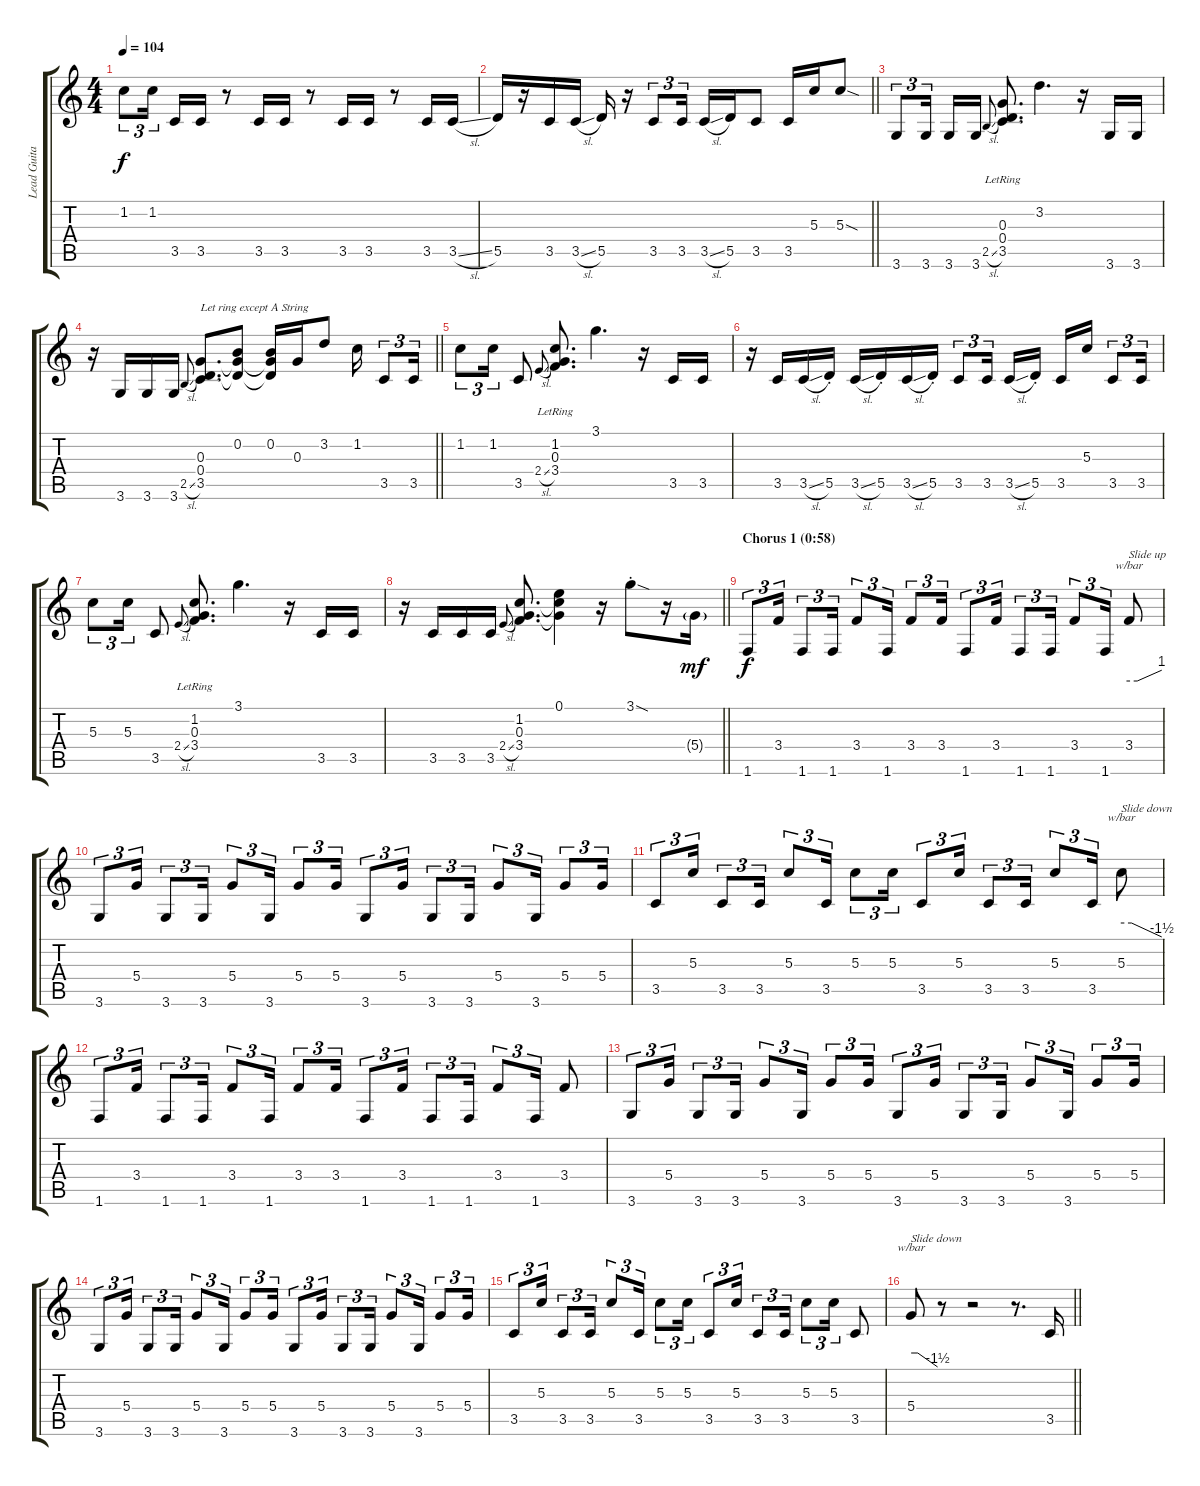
\track ("Lead Guitar" "Lead Guita") {instrument overdrivenguitar}
\staff {score tabs}
\tuning (E4 B3 G3 D3 A2 E2) {hide}
\ts (4 4)
\tempo 104
\clef g2
\ks c
1.2.8{tu (3 2) dy f} 1.2.16{tu (3 2) beam splitsecondary} 3.5.16 3.5.16 r.8 3.5.16 3.5.16 r.8 3.5.16 3.5.16 r.8 3.5.16 3.5{sl}.16 |
\barLineRight lightlight
5.5.16 r.16 3.5.16 3.5{sl}.16 5.5.16 r.16 3.5.8{tu (3 2)} 3.5.16{tu (3 2)} 3.5{sl}.16 5.5.16 3.5.8 3.5.16 5.3.16 5.3{sod}.8 |
3.6.8{tu (3 2)} 3.6.16{tu (3 2) beam splitsecondary} 3.6.16 3.6.16 2.5{sl}.8{gr onbeat} (0.3{lr} 0.4{lr} 3.5{lr}).8{d} 3.2.4{d} r.16 3.6.16 3.6.16 |
\barLineRight lightlight
r.16 3.6.16 3.6.16 3.6.16 2.5{sl}.8{gr onbeat} (0.3 0.4 3.5).8{d txt "Let ring except A String"} (0.2 0.3{t} 0.4{t}).8 (0.2 0.3{t} 0.4{t}).16 0.3.16 3.2.8 1.2.16 3.5.8{tu (3 2)} 3.5.16{tu (3 2)} |
1.2.8{tu (3 2)} 1.2.16{tu (3 2)} 3.5.8 2.4{sl}.8{gr onbeat} (1.2{lr} 0.3{lr} 3.4{lr}).8{d} 3.1.4{d} r.16 3.5.16 3.5.16 |
r.16 3.5.16 3.5{sl}.16 5.5{st}.16 3.5{sl}.16 5.5{st}.16 3.5{sl}.16 5.5{st}.16 3.5.8{tu (3 2)} 3.5.16{tu (3 2) beam splitsecondary} 3.5{sl}.16 5.5{st}.16 3.5.16 5.3.16 3.5.8{tu (3 2)} 3.5.16{tu (3 2)} |
5.3.8{tu (3 2)} 5.3.16{tu (3 2)} 3.5.8 2.4{sl}.8{gr onbeat} (1.2{lr} 0.3{lr} 3.4{lr}).8{d} 3.1.4{d} r.16 3.5.16 3.5.16 |
\barLineRight lightlight
r.16 3.5.16 3.5.16 3.5.16 2.4{sl}.8{gr onbeat} (1.2 0.3 3.4).8{d} (0.1 1.2{t} 0.3{t}).4 r.16 3.1{sod st}.8 r.16 5.4{g}.16{dy mf} |
\section ("" "Chorus 1 (0:58)")
1.6.8{tu (3 2) dy f} 3.4.16{tu (3 2)} 1.6.8{tu (3 2)} 1.6.16{tu (3 2)} 3.4.8{tu (3 2)} 1.6.16{tu (3 2)} 3.4.8{tu (3 2)} 3.4.16{tu (3 2)} 1.6.8{tu (3 2)} 3.4.16{tu (3 2)} 1.6.8{tu (3 2)} 1.6.16{tu (3 2)} 3.4.8{tu (3 2)} 1.6.16{tu (3 2)} 3.4.8{tbe (custom default 0 0 15 0 60 4) txt "Slide up"} |
3.6.8{tu (3 2)} 5.4.16{tu (3 2)} 3.6.8{tu (3 2)} 3.6.16{tu (3 2)} 5.4.8{tu (3 2)} 3.6.16{tu (3 2)} 5.4.8{tu (3 2)} 5.4.16{tu (3 2)} 3.6.8{tu (3 2)} 5.4.16{tu (3 2)} 3.6.8{tu (3 2)} 3.6.16{tu (3 2)} 5.4.8{tu (3 2)} 3.6.16{tu (3 2)} 5.4.8{tu (3 2)} 5.4.16{tu (3 2)} |
3.5.8{tu (3 2)} 5.3.16{tu (3 2)} 3.5.8{tu (3 2)} 3.5.16{tu (3 2)} 5.3.8{tu (3 2)} 3.5.16{tu (3 2)} 5.3.8{tu (3 2)} 5.3.16{tu (3 2)} 3.5.8{tu (3 2)} 5.3.16{tu (3 2)} 3.5.8{tu (3 2)} 3.5.16{tu (3 2)} 5.3.8{tu (3 2)} 3.5.16{tu (3 2)} 5.3.8{tbe (custom default 0 0 15 0 60 -6) txt "Slide down"} |
1.6.8{tu (3 2)} 3.4.16{tu (3 2)} 1.6.8{tu (3 2)} 1.6.16{tu (3 2)} 3.4.8{tu (3 2)} 1.6.16{tu (3 2)} 3.4.8{tu (3 2)} 3.4.16{tu (3 2)} 1.6.8{tu (3 2)} 3.4.16{tu (3 2)} 1.6.8{tu (3 2)} 1.6.16{tu (3 2)} 3.4.8{tu (3 2)} 1.6.16{tu (3 2)} 3.4.8 |
3.6.8{tu (3 2)} 5.4.16{tu (3 2)} 3.6.8{tu (3 2)} 3.6.16{tu (3 2)} 5.4.8{tu (3 2)} 3.6.16{tu (3 2)} 5.4.8{tu (3 2)} 5.4.16{tu (3 2)} 3.6.8{tu (3 2)} 5.4.16{tu (3 2)} 3.6.8{tu (3 2)} 3.6.16{tu (3 2)} 5.4.8{tu (3 2)} 3.6.16{tu (3 2)} 5.4.8{tu (3 2)} 5.4.16{tu (3 2)} |
3.6.8{tu (3 2)} 5.4.16{tu (3 2)} 3.6.8{tu (3 2)} 3.6.16{tu (3 2)} 5.4.8{tu (3 2)} 3.6.16{tu (3 2)} 5.4.8{tu (3 2)} 5.4.16{tu (3 2)} 3.6.8{tu (3 2)} 5.4.16{tu (3 2)} 3.6.8{tu (3 2)} 3.6.16{tu (3 2)} 5.4.8{tu (3 2)} 3.6.16{tu (3 2)} 5.4.8{tu (3 2)} 5.4.16{tu (3 2)} |
3.5.8{tu (3 2)} 5.3.16{tu (3 2)} 3.5.8{tu (3 2)} 3.5.16{tu (3 2)} 5.3.8{tu (3 2)} 3.5.16{tu (3 2)} 5.3.8{tu (3 2)} 5.3.16{tu (3 2)} 3.5.8{tu (3 2)} 5.3.16{tu (3 2)} 3.5.8{tu (3 2)} 3.5.16{tu (3 2)} 5.3.8{tu (3 2)} 5.3.16{tu (3 2)} 3.5.8 |
\barLineRight lightlight
5.4.8{tbe (custom default 0 0 15 0 60 -6) txt "Slide down"} r.8 r.2 r.8{d} 3.5.16
